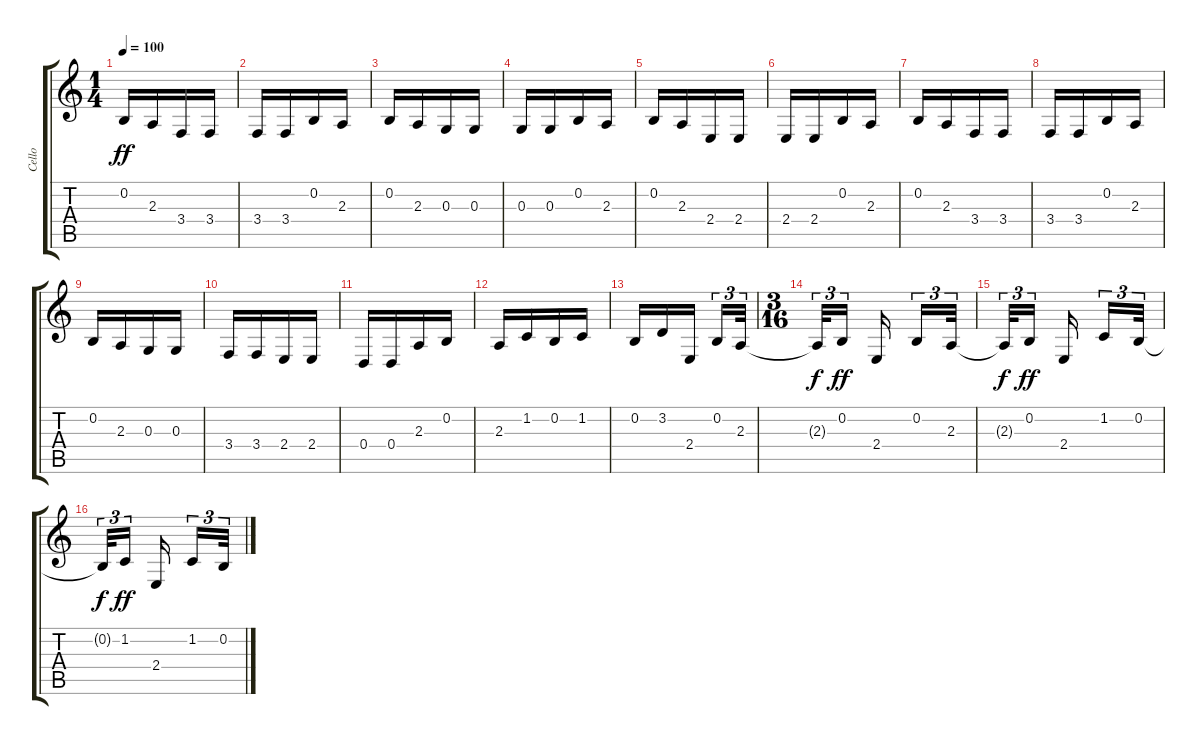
\track ("Cello" "Cello") {instrument cello}
\staff {score tabs}
\tuning (E4 B3 G3 D3 A2 E2) {hide}
\ts (1 4)
\tempo 100
\clef g2
\ks c
0.2.16{dy ff} 2.3.16 3.4.16 3.4.16 |
3.4.16 3.4.16 0.2.16 2.3.16 |
0.2.16 2.3.16 0.3.16 0.3.16 |
0.3.16 0.3.16 0.2.16 2.3.16 |
0.2.16 2.3.16 2.4.16 2.4.16 |
2.4.16 2.4.16 0.2.16 2.3.16 |
0.2.16 2.3.16 3.4.16 3.4.16 |
3.4.16 3.4.16 0.2.16 2.3.16 |
0.2.16 2.3.16 0.3.16 0.3.16 |
3.4.16 3.4.16 2.4.16 2.4.16 |
0.4.16 0.4.16 2.3.16 0.2.16 |
2.3.16 1.2.16 0.2.16 1.2.16 |
0.2.16 3.2.16 2.4.16 0.2.16{tu (3 2)} 2.3.32{tu (3 2)} |
\ts (3 16)
2.3{t}.32{tu (3 2) dy f} 0.2.16{tu (3 2) dy ff} 2.4.16 0.2.16{tu (3 2)} 2.3.32{tu (3 2)} |
2.3{t}.32{tu (3 2) dy f} 0.2.16{tu (3 2) dy ff} 2.4.16 1.2.16{tu (3 2)} 0.2.32{tu (3 2)} |
0.2{t}.32{tu (3 2) dy f} 1.2.16{tu (3 2) dy ff} 2.4.16 1.2.16{tu (3 2)} 0.2.32{tu (3 2)}
